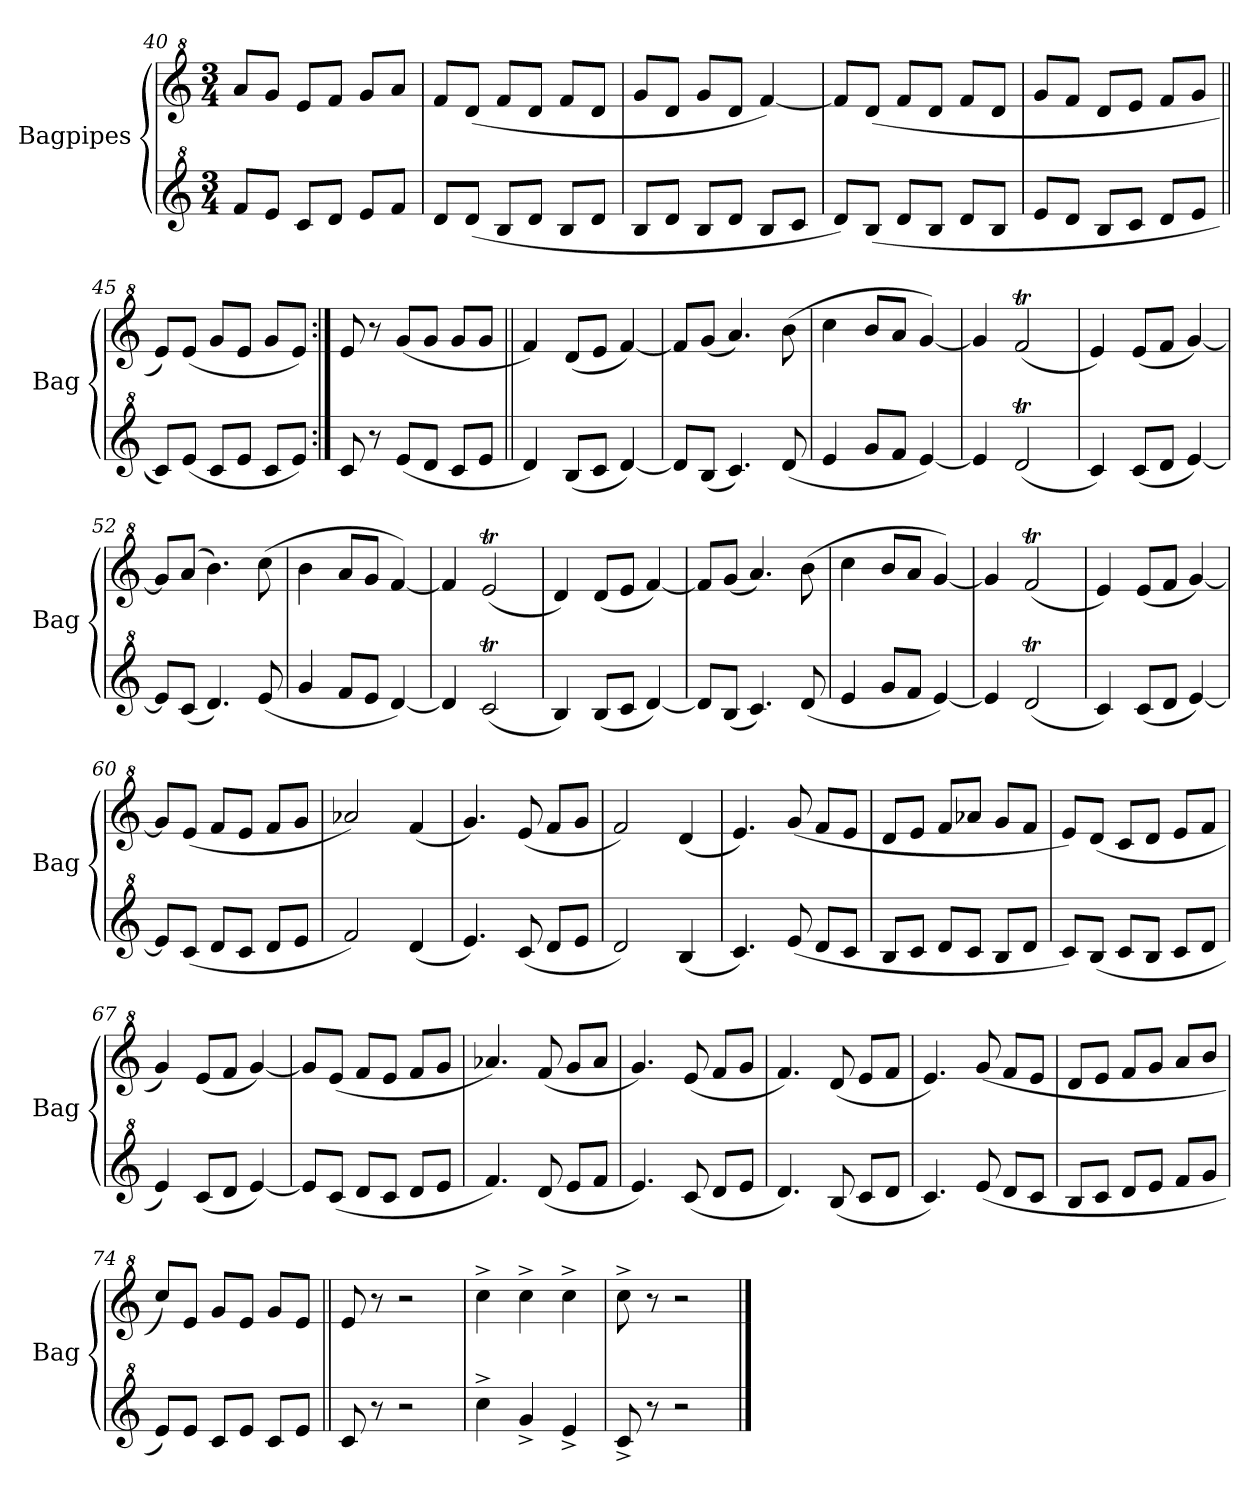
**kern	**kern
*part2	*part1
*staff2	*staff1
*I"Bagpipes	*I"Bagpipes
*I'Bag	*I'Bag
!!LO:LB:g=z
*clefG^2	*clefG^2
*k[]	*k[]
*C:	*C:
*M3/4	*M3/4
=40	=40
8ff/L	8aa/L
8ee/J	8gg/J
8cc/L	8ee/L
8dd/J	8ff/J
8ee/L	8gg/L
8ff/J	8aa/J
=41	=41
8dd/L	8ff/L
(8dd/J	(8dd/J
8b/L	8ff/L
8dd/J	8dd/J
8b/L	8ff/L
8dd/J	8dd/J
=42	=42
8b/L	8gg/L
8dd/J	8dd/J
8b/L	8gg/L
8dd/J	8dd/J
8b/L	[4ff/)
8cc/J	.
=43	=43
8dd/L)	8ff/L]
(8b/J	(8dd/J
8dd/L	8ff/L
8b/J	8dd/J
8dd/L	8ff/L
8b/J	8dd/J
=44	=44
8ee/L	8gg/L
8dd/J	8ff/J
8b/L	8dd/L
8cc/J	8ee/J
8dd/L	8ff/L
8ee/J	8gg/J
=45||	=45||
8cc/L)	8ee/L)
(8ee/J	(8ee/J
8cc/L	8gg/L
8ee/J	8ee/J
8cc/L	8gg/L
8ee/J)	8ee/J)
!!LO:LB:g=z
=46:|!	=46:|!
8cc/	8ee/
8r	8r
(8ee/L	(8gg/L
8dd/J	8gg/J
8cc/L	8gg/L
8ee/J	8gg/J
=47||	=47||
4dd/)	4ff/)
(8b/L	(8dd/L
8cc/J	8ee/J
[4dd/)	[4ff/)
=48	=48
8dd/L]	8ff/L]
(8b/J	(8gg/J
4.cc/)	4.aa/)
(8dd/	(8bb\
=49	=49
4ee/	4ccc\
8gg/L	8bb/L
8ff/J	8aa/J
[4ee/)	[4gg/)
=50	=50
4ee/]	4gg/]
(2ddT/	(2ffT/
=51	=51
4cc/)	4ee/)
(8cc/L	(8ee/L
8dd/J	8ff/J
[4ee/)	[4gg/)
=52	=52
8ee/L]	8gg/L]
(8cc/J	(8aa/J
4.dd/)	4.bb\)
(8ee/	(8ccc\
=53	=53
4gg/	4bb\
8ff/L	8aa/L
8ee/J	8gg/J
[4dd/)	[4ff/)
=54	=54
4dd/]	4ff/]
(2ccT/	(2eet/
!!LO:LB:g=z
=55	=55
4b/)	4dd/)
(8b/L	(8dd/L
8cc/J	8ee/J
[4dd/)	[4ff/)
=56	=56
8dd/L]	8ff/L]
(8b/J	(8gg/J
4.cc/)	4.aa/)
(8dd/	(8bb\
=57	=57
4ee/	4ccc\
8gg/L	8bb/L
8ff/J	8aa/J
[4ee/)	[4gg/)
=58	=58
4ee/]	4gg/]
(2ddT/	(2ffT/
=59	=59
4cc/)	4ee/)
(8cc/L	(8ee/L
8dd/J	8ff/J
[4ee/)	[4gg/)
=60	=60
8ee/L]	8gg/L]
(8cc/J	(8ee/J
8dd/L	8ff/L
8cc/J	8ee/J
8dd/L	8ff/L
8ee/J	8gg/J
=61	=61
2ff/)	2aa-X/)
(4dd/	(4ff/
=62	=62
4.ee/)	4.gg/)
(8cc/	(8ee/
8dd/L	8ff/L
8ee/J	8gg/J
=63	=63
2dd/)	2ff/)
(4b/	(4dd/
!!LO:LB:g=z
=64	=64
4.cc/)	4.ee/)
(8ee/	(8gg/
8dd/L	8ff/L
8cc/J	8ee/J
=65	=65
8b/L	8dd/L
8cc/J	8ee/J
8dd/L	8ff/L
8cc/J	8aa-X/J
8b/L	8gg/L
8dd/J	8ff/J
=66	=66
8cc/L)	8ee/L)
(8b/J	(8dd/J
8cc/L	8cc/L
8b/J	8dd/J
8cc/L	8ee/L
8dd/J	8ff/J
=67	=67
4ee/)	4gg/)
(8cc/L	(8ee/L
8dd/J	8ff/J
[4ee/)	[4gg/)
=68	=68
8ee/L]	8gg/L]
(8cc/J	(8ee/J
8dd/L	8ff/L
8cc/J	8ee/J
8dd/L	8ff/L
8ee/J	8gg/J
=69	=69
4.ff/)	4.aa-X/)
(8dd/	(8ff/
8ee/L	8gg/L
8ff/J	8aa-/J
=70	=70
4.ee/)	4.gg/)
(8cc/	(8ee/
8dd/L	8ff/L
8ee/J	8gg/J
!!LO:PB:g=z
=71	=71
4.dd/)	4.ff/)
(8b/	(8dd/
8cc/L	8ee/L
8dd/J	8ff/J
=72	=72
4.cc/)	4.ee/)
(8ee/	(8gg/
8dd/L	8ff/L
8cc/J	8ee/J
=73	=73
8b/L	8dd/L
8cc/J	8ee/J
8dd/L	8ff/L
8ee/J	8gg/J
8ff/L	8aa/L
8gg/J	8bb/J
=74	=74
8ee/L)	8ccc/L)
8ee/J	8ee/J
8cc/L	8gg/L
8ee/J	8ee/J
8cc/L	8gg/L
8ee/J	8ee/J
=75||	=75||
8cc/	8ee/
8r	8r
2r	2r
=76	=76
4ccc^\	4ccc^\
4gg^/	4ccc^\
4ee^/	4ccc^\
=77	=77
8cc^/	8ccc^\
8r	8r
2r	2r
==	==
*-	*-
